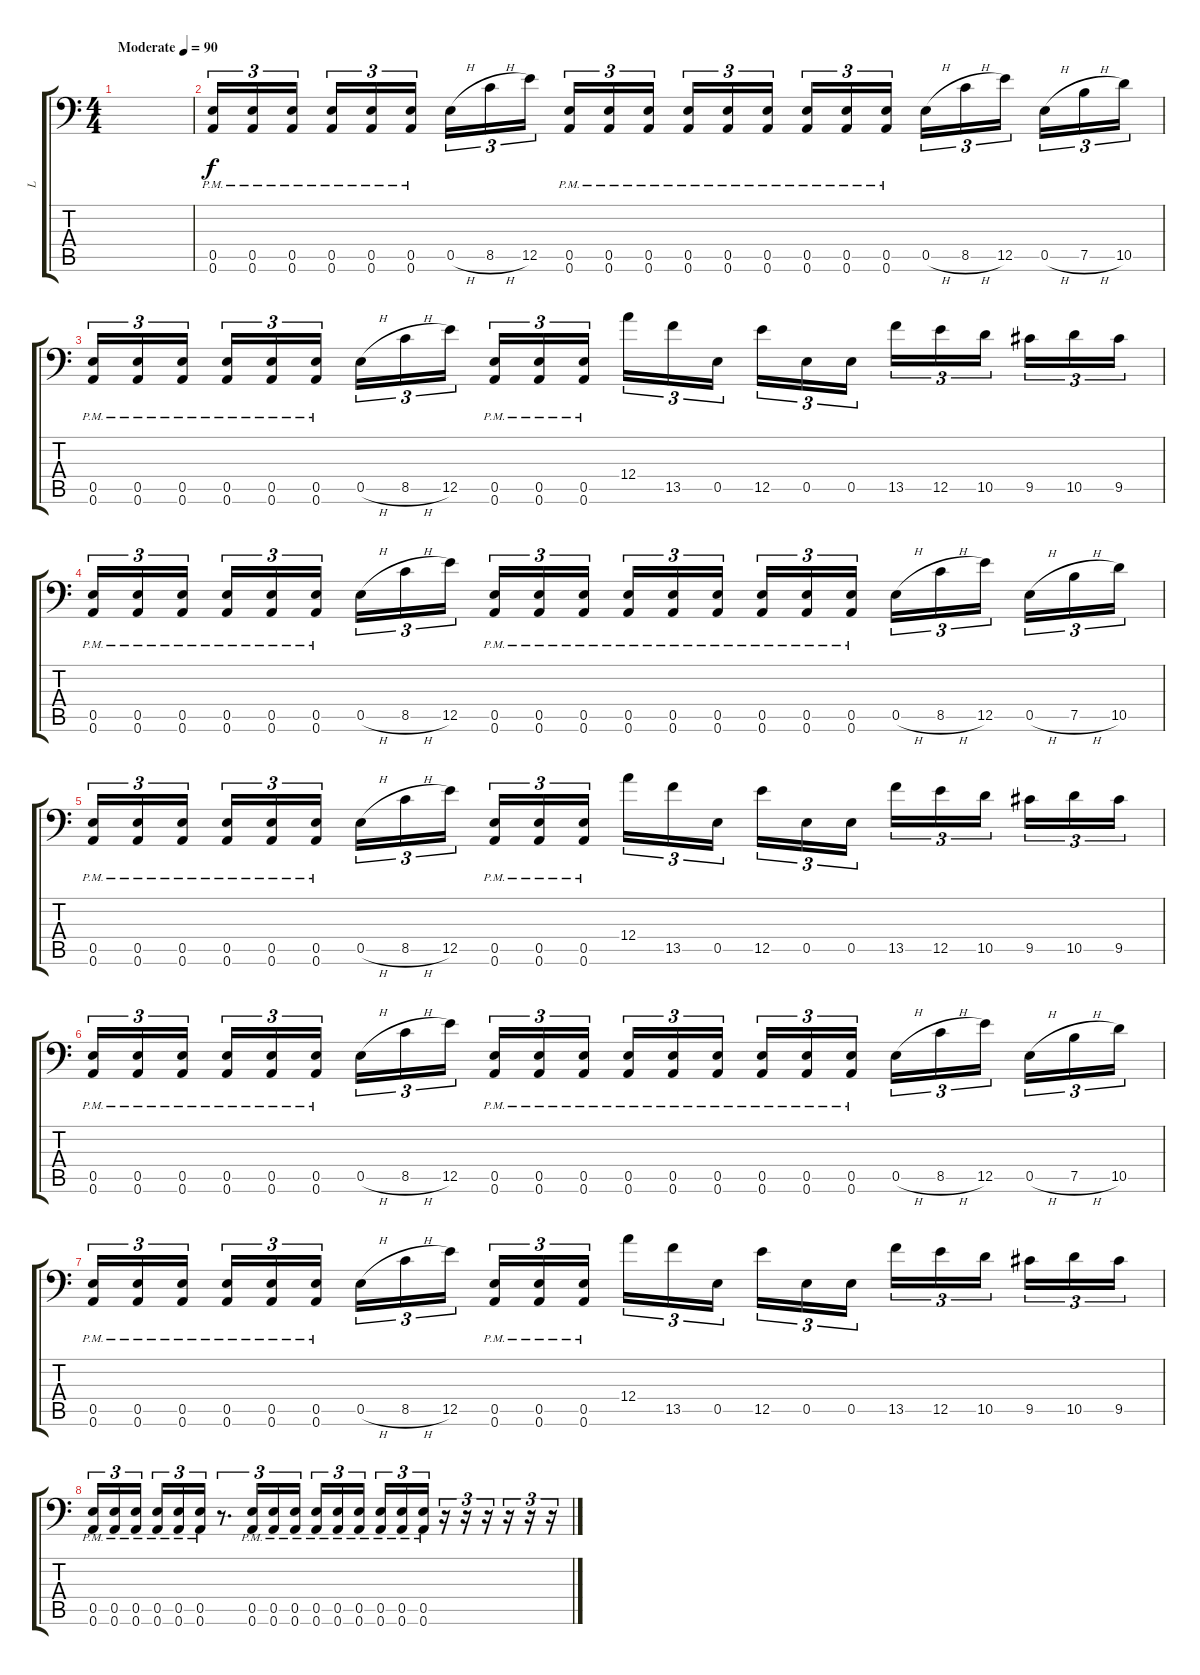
\track ("L" "L") {instrument distortionguitar}
\staff {score tabs}
\tuning (B3 Gb3 D3 A2 E2 A1) {hide}
\ts (4 4)
\tempo (90 "Moderate")
\clef f4
\ks c
|
(0.5{pm} 0.6{pm}).16{tu (3 2)} (0.5{pm} 0.6{pm}).16{tu (3 2)} (0.5{pm} 0.6{pm}).16{tu (3 2) beam splitsecondary} (0.5{pm} 0.6{pm}).16{tu (3 2)} (0.5{pm} 0.6{pm}).16{tu (3 2)} (0.5{pm} 0.6{pm}).16{tu (3 2)} 0.5{h}.16{tu (3 2)} 8.5{h}.16{tu (3 2)} 12.5.16{tu (3 2) beam splitsecondary} (0.5{pm} 0.6{pm}).16{tu (3 2)} (0.5{pm} 0.6{pm}).16{tu (3 2)} (0.5{pm} 0.6{pm}).16{tu (3 2)} (0.5{pm} 0.6{pm}).16{tu (3 2)} (0.5{pm} 0.6{pm}).16{tu (3 2)} (0.5{pm} 0.6{pm}).16{tu (3 2) beam splitsecondary} (0.5{pm} 0.6{pm}).16{tu (3 2)} (0.5{pm} 0.6{pm}).16{tu (3 2)} (0.5{pm} 0.6{pm}).16{tu (3 2)} 0.5{h}.16{tu (3 2)} 8.5{h}.16{tu (3 2)} 12.5.16{tu (3 2) beam splitsecondary} 0.5{h}.16{tu (3 2)} 7.5{h}.16{tu (3 2)} 10.5.16{tu (3 2)} |
(0.5{pm} 0.6{pm}).16{tu (3 2)} (0.5{pm} 0.6{pm}).16{tu (3 2)} (0.5{pm} 0.6{pm}).16{tu (3 2) beam splitsecondary} (0.5{pm} 0.6{pm}).16{tu (3 2)} (0.5{pm} 0.6{pm}).16{tu (3 2)} (0.5{pm} 0.6{pm}).16{tu (3 2)} 0.5{h}.16{tu (3 2)} 8.5{h}.16{tu (3 2)} 12.5.16{tu (3 2) beam splitsecondary} (0.5{pm} 0.6{pm}).16{tu (3 2)} (0.5{pm} 0.6{pm}).16{tu (3 2)} (0.5{pm} 0.6{pm}).16{tu (3 2)} 12.4.16{tu (3 2)} 13.5.16{tu (3 2)} 0.5.16{tu (3 2) beam splitsecondary} 12.5.16{tu (3 2)} 0.5.16{tu (3 2)} 0.5.16{tu (3 2)} 13.5.16{tu (3 2)} 12.5.16{tu (3 2)} 10.5.16{tu (3 2) beam splitsecondary} 9.5.16{tu (3 2)} 10.5.16{tu (3 2)} 9.5.16{tu (3 2)} |
(0.5{pm} 0.6{pm}).16{tu (3 2)} (0.5{pm} 0.6{pm}).16{tu (3 2)} (0.5{pm} 0.6{pm}).16{tu (3 2) beam splitsecondary} (0.5{pm} 0.6{pm}).16{tu (3 2)} (0.5{pm} 0.6{pm}).16{tu (3 2)} (0.5{pm} 0.6{pm}).16{tu (3 2)} 0.5{h}.16{tu (3 2)} 8.5{h}.16{tu (3 2)} 12.5.16{tu (3 2) beam splitsecondary} (0.5{pm} 0.6{pm}).16{tu (3 2)} (0.5{pm} 0.6{pm}).16{tu (3 2)} (0.5{pm} 0.6{pm}).16{tu (3 2)} (0.5{pm} 0.6{pm}).16{tu (3 2)} (0.5{pm} 0.6{pm}).16{tu (3 2)} (0.5{pm} 0.6{pm}).16{tu (3 2) beam splitsecondary} (0.5{pm} 0.6{pm}).16{tu (3 2)} (0.5{pm} 0.6{pm}).16{tu (3 2)} (0.5{pm} 0.6{pm}).16{tu (3 2)} 0.5{h}.16{tu (3 2)} 8.5{h}.16{tu (3 2)} 12.5.16{tu (3 2) beam splitsecondary} 0.5{h}.16{tu (3 2)} 7.5{h}.16{tu (3 2)} 10.5.16{tu (3 2)} |
(0.5{pm} 0.6{pm}).16{tu (3 2)} (0.5{pm} 0.6{pm}).16{tu (3 2)} (0.5{pm} 0.6{pm}).16{tu (3 2) beam splitsecondary} (0.5{pm} 0.6{pm}).16{tu (3 2)} (0.5{pm} 0.6{pm}).16{tu (3 2)} (0.5{pm} 0.6{pm}).16{tu (3 2)} 0.5{h}.16{tu (3 2)} 8.5{h}.16{tu (3 2)} 12.5.16{tu (3 2) beam splitsecondary} (0.5{pm} 0.6{pm}).16{tu (3 2)} (0.5{pm} 0.6{pm}).16{tu (3 2)} (0.5{pm} 0.6{pm}).16{tu (3 2)} 12.4.16{tu (3 2)} 13.5.16{tu (3 2)} 0.5.16{tu (3 2) beam splitsecondary} 12.5.16{tu (3 2)} 0.5.16{tu (3 2)} 0.5.16{tu (3 2)} 13.5.16{tu (3 2)} 12.5.16{tu (3 2)} 10.5.16{tu (3 2) beam splitsecondary} 9.5.16{tu (3 2)} 10.5.16{tu (3 2)} 9.5.16{tu (3 2)} |
(0.5{pm} 0.6{pm}).16{tu (3 2)} (0.5{pm} 0.6{pm}).16{tu (3 2)} (0.5{pm} 0.6{pm}).16{tu (3 2) beam splitsecondary} (0.5{pm} 0.6{pm}).16{tu (3 2)} (0.5{pm} 0.6{pm}).16{tu (3 2)} (0.5{pm} 0.6{pm}).16{tu (3 2)} 0.5{h}.16{tu (3 2)} 8.5{h}.16{tu (3 2)} 12.5.16{tu (3 2) beam splitsecondary} (0.5{pm} 0.6{pm}).16{tu (3 2)} (0.5{pm} 0.6{pm}).16{tu (3 2)} (0.5{pm} 0.6{pm}).16{tu (3 2)} (0.5{pm} 0.6{pm}).16{tu (3 2)} (0.5{pm} 0.6{pm}).16{tu (3 2)} (0.5{pm} 0.6{pm}).16{tu (3 2) beam splitsecondary} (0.5{pm} 0.6{pm}).16{tu (3 2)} (0.5{pm} 0.6{pm}).16{tu (3 2)} (0.5{pm} 0.6{pm}).16{tu (3 2)} 0.5{h}.16{tu (3 2)} 8.5{h}.16{tu (3 2)} 12.5.16{tu (3 2) beam splitsecondary} 0.5{h}.16{tu (3 2)} 7.5{h}.16{tu (3 2)} 10.5.16{tu (3 2)} |
(0.5{pm} 0.6{pm}).16{tu (3 2)} (0.5{pm} 0.6{pm}).16{tu (3 2)} (0.5{pm} 0.6{pm}).16{tu (3 2) beam splitsecondary} (0.5{pm} 0.6{pm}).16{tu (3 2)} (0.5{pm} 0.6{pm}).16{tu (3 2)} (0.5{pm} 0.6{pm}).16{tu (3 2)} 0.5{h}.16{tu (3 2)} 8.5{h}.16{tu (3 2)} 12.5.16{tu (3 2) beam splitsecondary} (0.5{pm} 0.6{pm}).16{tu (3 2)} (0.5{pm} 0.6{pm}).16{tu (3 2)} (0.5{pm} 0.6{pm}).16{tu (3 2)} 12.4.16{tu (3 2)} 13.5.16{tu (3 2)} 0.5.16{tu (3 2) beam splitsecondary} 12.5.16{tu (3 2)} 0.5.16{tu (3 2)} 0.5.16{tu (3 2)} 13.5.16{tu (3 2)} 12.5.16{tu (3 2)} 10.5.16{tu (3 2) beam splitsecondary} 9.5.16{tu (3 2)} 10.5.16{tu (3 2)} 9.5.16{tu (3 2)} |
(0.5{pm} 0.6{pm}).16{tu (3 2)} (0.5{pm} 0.6{pm}).16{tu (3 2)} (0.5{pm} 0.6{pm}).16{tu (3 2) beam splitsecondary} (0.5{pm} 0.6{pm}).16{tu (3 2)} (0.5{pm} 0.6{pm}).16{tu (3 2)} (0.5{pm} 0.6{pm}).16{tu (3 2)} r.8{d tu (3 2)} (0.5{pm} 0.6{pm}).16{tu (3 2)} (0.5{pm} 0.6{pm}).16{tu (3 2)} (0.5{pm} 0.6{pm}).16{tu (3 2)} (0.5{pm} 0.6{pm}).16{tu (3 2)} (0.5{pm} 0.6{pm}).16{tu (3 2)} (0.5{pm} 0.6{pm}).16{tu (3 2) beam splitsecondary} (0.5{pm} 0.6{pm}).16{tu (3 2)} (0.5{pm} 0.6{pm}).16{tu (3 2)} (0.5{pm} 0.6{pm}).16{tu (3 2)} r.16{tu (3 2)} r.16{tu (3 2)} r.16{tu (3 2)} r.16{tu (3 2)} r.16{tu (3 2)} r.16{tu (3 2)}
